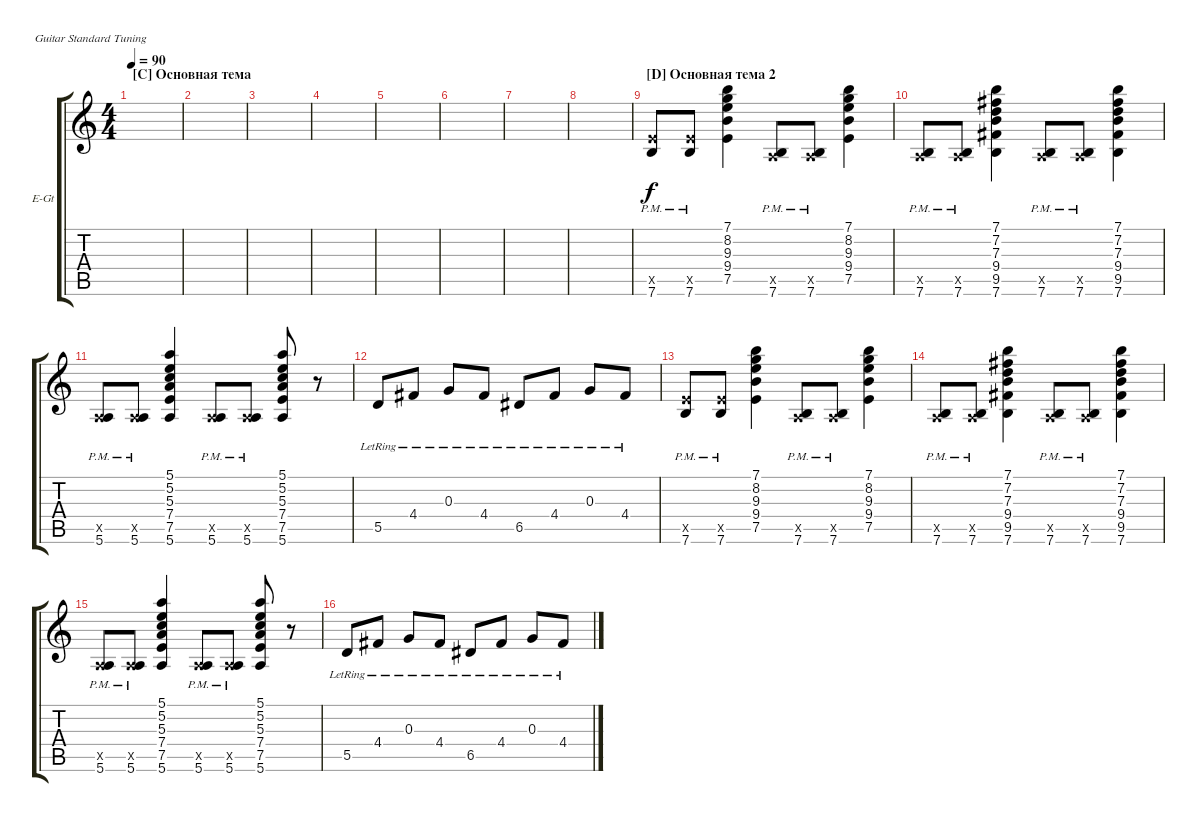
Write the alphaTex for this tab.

\defaultSystemsLayout 4
\bracketExtendMode groupsimilarinstruments
\firstSystemTrackNameOrientation horizontal
\otherSystemsTrackNameOrientation horizontal
\track ("Guitar Rythm L" "E-Gt") {instrument distortionguitar}
\staff {score tabs}
\tuning (E4 B3 G3 D3 A2 E2)
\ts (4 4)
\section ("C" "Основная тема")
\tempo 90
\clef g2
\ks c
|
|
|
|
|
|
|
|
\section ("D" "Основная тема 2")
(7.5{x} 7.6{pm}).8 (7.5{x} 7.6{pm}).8 (7.1 8.2 9.3 9.4 7.5).4 (0.5{x} 7.6{pm}).8 (0.5{x} 7.6{pm}).8 (7.1 8.2 9.3 9.4 7.5).4 |
(0.5{x} 7.6{pm}).8 (0.5{x} 7.6{pm}).8 (7.1 7.2 7.3 9.4 9.5 7.6).4 (0.5{x} 7.6{pm}).8 (0.5{x} 7.6{pm}).8 (7.1 7.2 7.3 9.4 9.5 7.6).4 |
(0.5{x} 5.6{pm}).8 (0.5{x} 5.6{pm}).8 (5.1 5.2 5.3 7.4 7.5 5.6).4 (0.5{x} 5.6{pm}).8 (0.5{x} 5.6{pm}).8 (5.1 5.2 5.3 7.4 7.5 5.6).8 r.8 |
5.5{lr}.8 4.4{lr}.8 0.3{lr}.8 4.4{lr}.8 6.5{lr}.8 4.4{lr}.8 0.3{lr}.8 4.4{lr}.8 |
(7.5{x} 7.6{pm}).8 (7.5{x} 7.6{pm}).8 (7.1 8.2 9.3 9.4 7.5).4 (0.5{x} 7.6{pm}).8 (0.5{x} 7.6{pm}).8 (7.1 8.2 9.3 9.4 7.5).4 |
(0.5{x} 7.6{pm}).8 (0.5{x} 7.6{pm}).8 (7.1 7.2 7.3 9.4 9.5 7.6).4 (0.5{x} 7.6{pm}).8 (0.5{x} 7.6{pm}).8 (7.1 7.2 7.3 9.4 9.5 7.6).4 |
(0.5{x} 5.6{pm}).8 (0.5{x} 5.6{pm}).8 (5.1 5.2 5.3 7.4 7.5 5.6).4 (0.5{x} 5.6{pm}).8 (0.5{x} 5.6{pm}).8 (5.1 5.2 5.3 7.4 7.5 5.6).8 r.8 |
5.5{lr}.8 4.4{lr}.8 0.3{lr}.8 4.4{lr}.8 6.5{lr}.8 4.4{lr}.8 0.3{lr}.8 4.4{lr}.8
